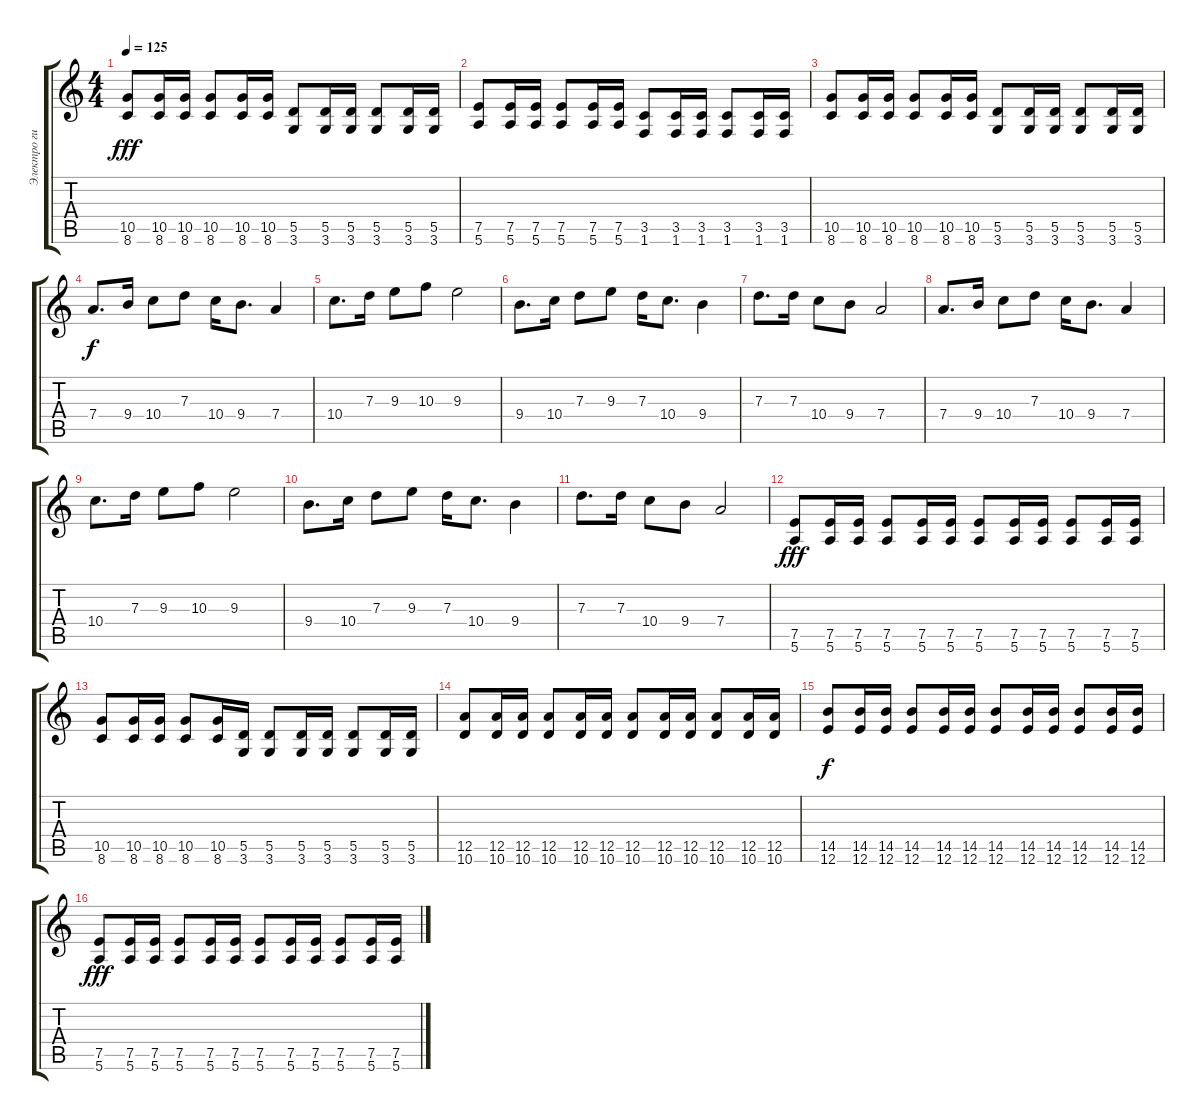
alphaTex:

\track ("Электро гитара" "Электро ги") {instrument distortionguitar}
\staff {score tabs}
\tuning (E4 B3 G3 D3 A2 E2) {hide}
\ts (4 4)
\tempo 125
\clef g2
\ks c
(10.5 8.6).8{dy fff} (10.5 8.6).16 (10.5 8.6).16 (10.5 8.6).8 (10.5 8.6).16 (10.5 8.6).16 (5.5 3.6).8 (5.5 3.6).16 (5.5 3.6).16 (5.5 3.6).8 (5.5 3.6).16 (5.5 3.6).16 |
(7.5 5.6).8 (7.5 5.6).16 (7.5 5.6).16 (7.5 5.6).8 (7.5 5.6).16 (7.5 5.6).16 (3.5 1.6).8 (3.5 1.6).16 (3.5 1.6).16 (3.5 1.6).8 (3.5 1.6).16 (3.5 1.6).16 |
(10.5 8.6).8 (10.5 8.6).16 (10.5 8.6).16 (10.5 8.6).8 (10.5 8.6).16 (10.5 8.6).16 (5.5 3.6).8 (5.5 3.6).16 (5.5 3.6).16 (5.5 3.6).8 (5.5 3.6).16 (5.5 3.6).16 |
7.4.8{d dy f} 9.4.16 10.4.8 7.3.8 10.4.16 9.4.8{d} 7.4.4 |
10.4.8{d} 7.3.16 9.3.8 10.3.8 9.3.2 |
9.4.8{d} 10.4.16 7.3.8 9.3.8 7.3.16 10.4.8{d} 9.4.4 |
7.3.8{d} 7.3.16 10.4.8 9.4.8 7.4.2 |
7.4.8{d} 9.4.16 10.4.8 7.3.8 10.4.16 9.4.8{d} 7.4.4 |
10.4.8{d} 7.3.16 9.3.8 10.3.8 9.3.2 |
9.4.8{d} 10.4.16 7.3.8 9.3.8 7.3.16 10.4.8{d} 9.4.4 |
7.3.8{d} 7.3.16 10.4.8 9.4.8 7.4.2 |
(7.5 5.6).8{dy fff} (7.5 5.6).16 (7.5 5.6).16 (7.5 5.6).8 (7.5 5.6).16 (7.5 5.6).16 (7.5 5.6).8 (7.5 5.6).16 (7.5 5.6).16 (7.5 5.6).8 (7.5 5.6).16 (7.5 5.6).16 |
(10.5 8.6).8 (10.5 8.6).16 (10.5 8.6).16 (10.5 8.6).8 (10.5 8.6).16 (5.5 3.6).16 (5.5 3.6).8 (5.5 3.6).16 (5.5 3.6).16 (5.5 3.6).8 (5.5 3.6).16 (5.5 3.6).16 |
(12.5 10.6).8 (12.5 10.6).16 (12.5 10.6).16 (12.5 10.6).8 (12.5 10.6).16 (12.5 10.6).16 (12.5 10.6).8 (12.5 10.6).16 (12.5 10.6).16 (12.5 10.6).8 (12.5 10.6).16 (12.5 10.6).16 |
(14.5 12.6).8{dy f} (14.5 12.6).16 (14.5 12.6).16 (14.5 12.6).8 (14.5 12.6).16 (14.5 12.6).16 (14.5 12.6).8 (14.5 12.6).16 (14.5 12.6).16 (14.5 12.6).8 (14.5 12.6).16 (14.5 12.6).16 |
(7.5 5.6).8{dy fff} (7.5 5.6).16 (7.5 5.6).16 (7.5 5.6).8 (7.5 5.6).16 (7.5 5.6).16 (7.5 5.6).8 (7.5 5.6).16 (7.5 5.6).16 (7.5 5.6).8 (7.5 5.6).16 (7.5 5.6).16
